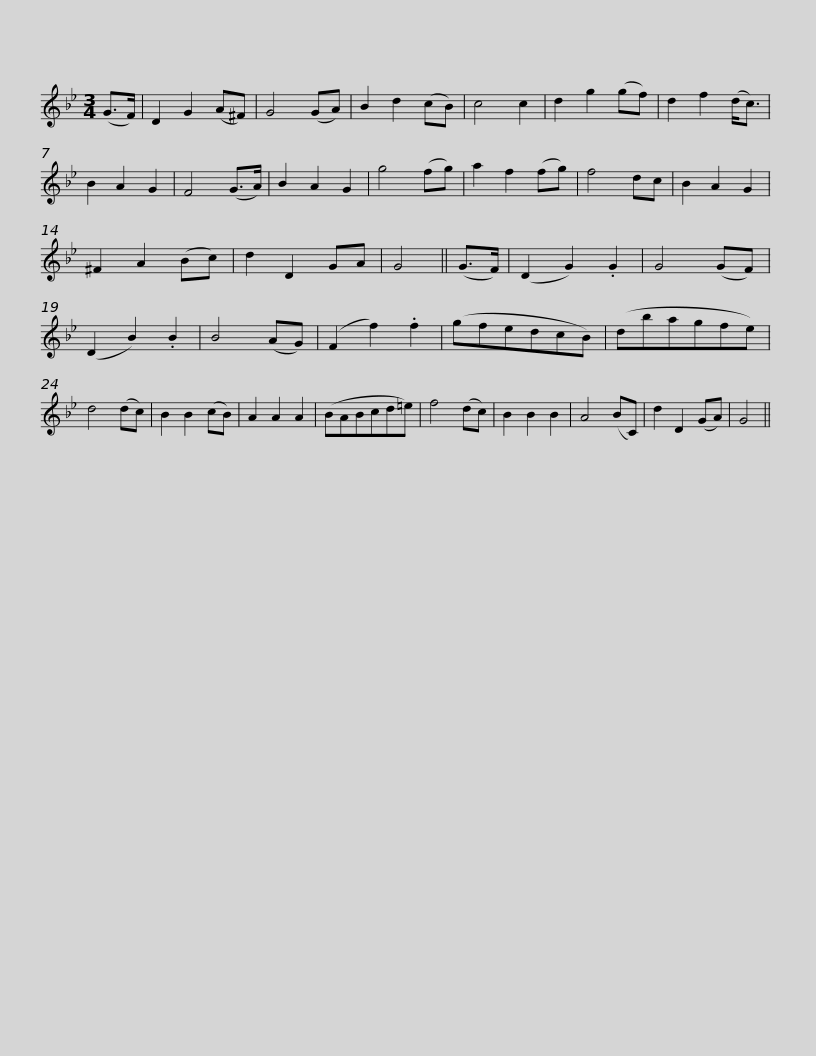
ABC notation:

X:1
L:1/8
M:3/4
I:linebreak $
K:Gmin
V:1 treble
V:1
 (G>F) | D2 G2 (A^F) | G4 (GA) | B2 d2 (cB) | c4 c2 | %5
 d2 g2 (gf) | d2 f2 (d<c) | B2 A2 G2 | F4 (G>A) | B2 A2 G2 | %10
 g4 (fg) |$ a2 f2 (fg) | f4 dc | B2 A2 G2 | ^F2 A2 (Bc) | %15
 d2 D2 GA | G4 || (G>F) | (D2 G2) .G2 | G4 (GF) | %20
 (D2 B2) .B2 | B4 (AG) | (F2 f2) .f2 |$ (gfedcB) | (dbagfe) | %25
 d4 (dc) | B2 B2 (cB) | A2 A2 A2 | (BABcd=e) | f4 (dc) | %30
 B2 B2 B2 | A4 (BC) | d2 D2 (GA) |$ G4 || %34
